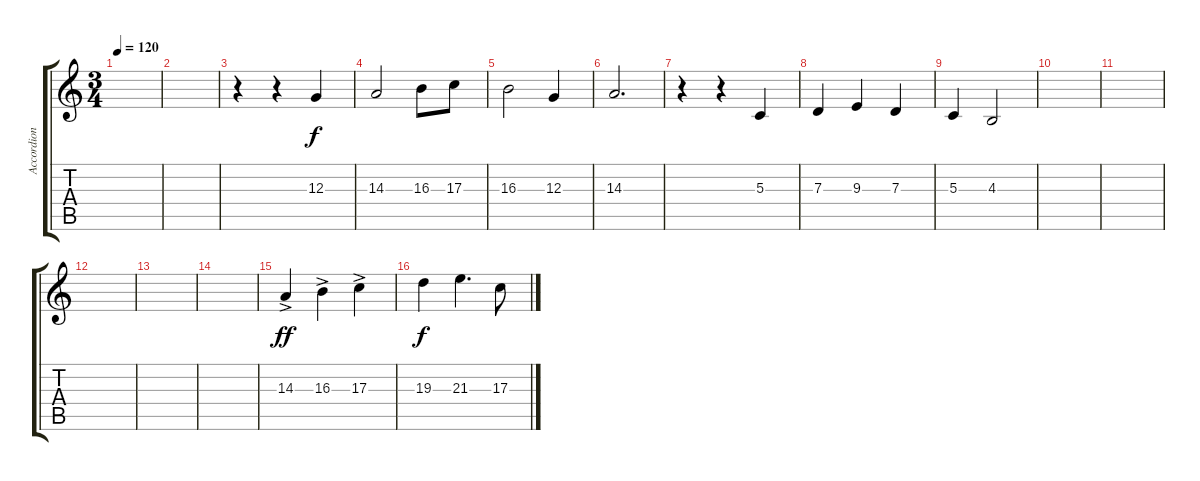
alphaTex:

\track ("Accordion" "Accordion") {instrument tangoaccordion}
\staff {score tabs}
\tuning (E4 B3 G3 D3 A2 E2) {hide}
\ts (3 4)
\tempo 120
\clef g2
\ks c
|
|
r.4 r.4 12.3.4 |
14.3.2 16.3.8 17.3.8 |
16.3.2 12.3.4 |
14.3.2{d} |
r.4 r.4 5.3.4 |
7.3.4 9.3.4 7.3.4 |
5.3.4 4.3.2 |
|
|
|
|
|
14.3{ac}.4{dy ff} 16.3{ac}.4 17.3{ac}.4 |
19.3.4{dy f} 21.3.4{d} 17.3.8
